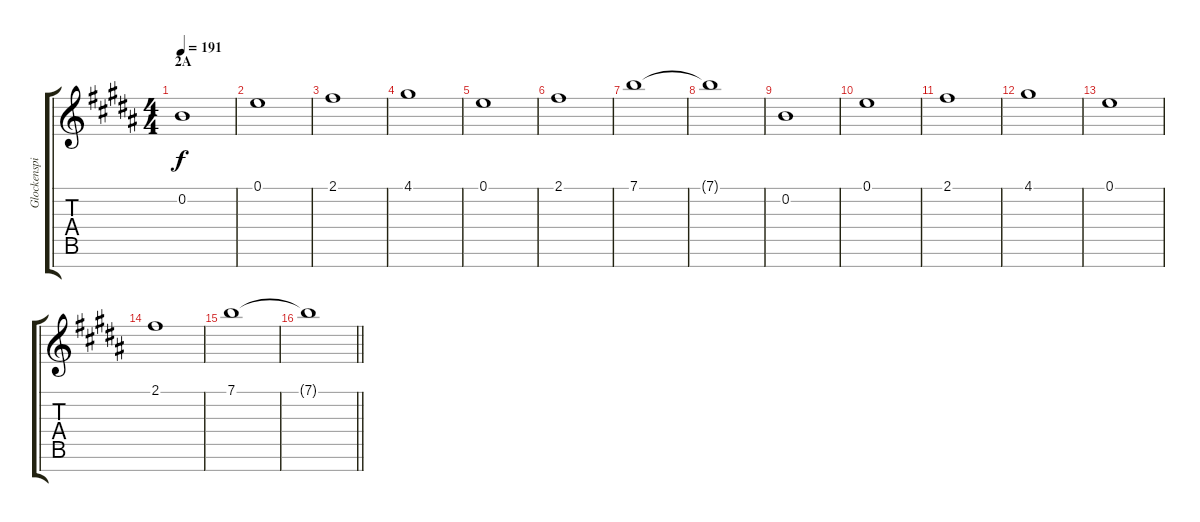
\track ("Glockenspiel" "Glockenspi") {instrument glockenspiel}
\staff {score tabs}
\tuning (E5 B4 G4 D4 A3 E3 B2) {hide}
\ts (4 4)
\section ("" "2A")
\tempo 191
\clef g2
\ks b
0.2.1{dy f} |
0.1.1 |
2.1.1 |
4.1.1 |
0.1.1 |
2.1.1 |
7.1.1 |
7.1{t}.1 |
0.2.1 |
0.1.1 |
2.1.1 |
4.1.1 |
0.1.1 |
2.1.1 |
7.1.1 |
\barLineRight lightlight
7.1{t}.1
